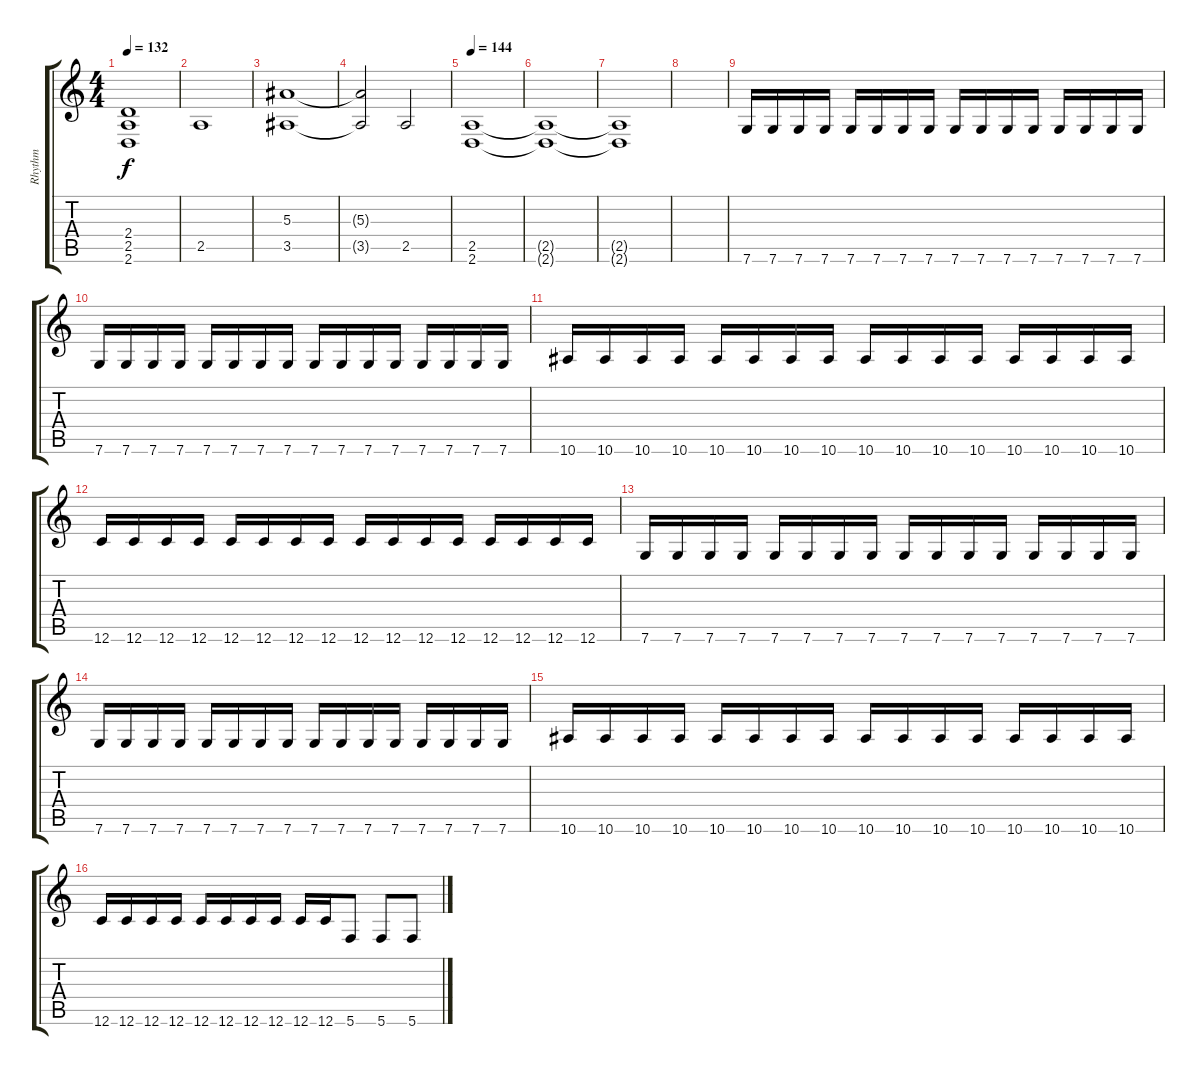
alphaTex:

\track ("Rhythm" "Rhythm") {instrument distortionguitar}
\staff {score tabs}
\tuning (D4 A3 F3 C3 G2 C2) {hide}
\ts (4 4)
\tempo 132
\clef g2
\ks c
(2.4{t} 2.5{t} 2.6{t}).1{dy f} |
2.5.1 |
(5.3 3.5).1 |
(5.3{t} 3.5{t}).2 2.5.2 |
\tempo 144
(2.5 2.6).1 |
(2.5{t} 2.6{t}).1 |
(2.5{t} 2.6{t}).1 |
|
7.6.16 7.6.16 7.6.16 7.6.16 7.6.16 7.6.16 7.6.16 7.6.16 7.6.16 7.6.16 7.6.16 7.6.16 7.6.16 7.6.16 7.6.16 7.6.16 |
7.6.16 7.6.16 7.6.16 7.6.16 7.6.16 7.6.16 7.6.16 7.6.16 7.6.16 7.6.16 7.6.16 7.6.16 7.6.16 7.6.16 7.6.16 7.6.16 |
10.6.16 10.6.16 10.6.16 10.6.16 10.6.16 10.6.16 10.6.16 10.6.16 10.6.16 10.6.16 10.6.16 10.6.16 10.6.16 10.6.16 10.6.16 10.6.16 |
12.6.16 12.6.16 12.6.16 12.6.16 12.6.16 12.6.16 12.6.16 12.6.16 12.6.16 12.6.16 12.6.16 12.6.16 12.6.16 12.6.16 12.6.16 12.6.16 |
7.6.16 7.6.16 7.6.16 7.6.16 7.6.16 7.6.16 7.6.16 7.6.16 7.6.16 7.6.16 7.6.16 7.6.16 7.6.16 7.6.16 7.6.16 7.6.16 |
7.6.16 7.6.16 7.6.16 7.6.16 7.6.16 7.6.16 7.6.16 7.6.16 7.6.16 7.6.16 7.6.16 7.6.16 7.6.16 7.6.16 7.6.16 7.6.16 |
10.6.16 10.6.16 10.6.16 10.6.16 10.6.16 10.6.16 10.6.16 10.6.16 10.6.16 10.6.16 10.6.16 10.6.16 10.6.16 10.6.16 10.6.16 10.6.16 |
12.6.16 12.6.16 12.6.16 12.6.16 12.6.16 12.6.16 12.6.16 12.6.16 12.6.16 12.6.16 5.6.8 5.6.8 5.6.8
